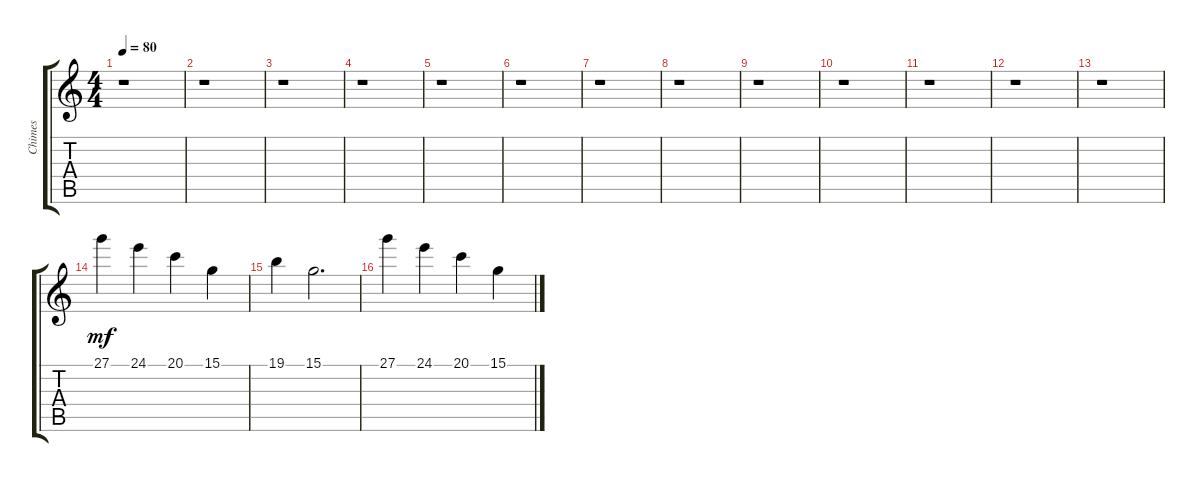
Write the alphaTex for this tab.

\track ("Chimes" "Chimes") {instrument electricpiano1}
\staff {score tabs}
\tuning (E4 B3 G3 D3 A2 E2) {hide}
\ts (4 4)
\tempo 80
\clef g2
\ks c
r.1{dy f} |
r.1 |
r.1 |
r.1 |
r.1 |
r.1 |
r.1 |
r.1 |
r.1 |
r.1 |
r.1 |
r.1 |
r.1 |
27.1.4{dy mf} 24.1.4 20.1.4 15.1.4 |
19.1.4 15.1.2{d} |
27.1.4 24.1.4 20.1.4 15.1.4
